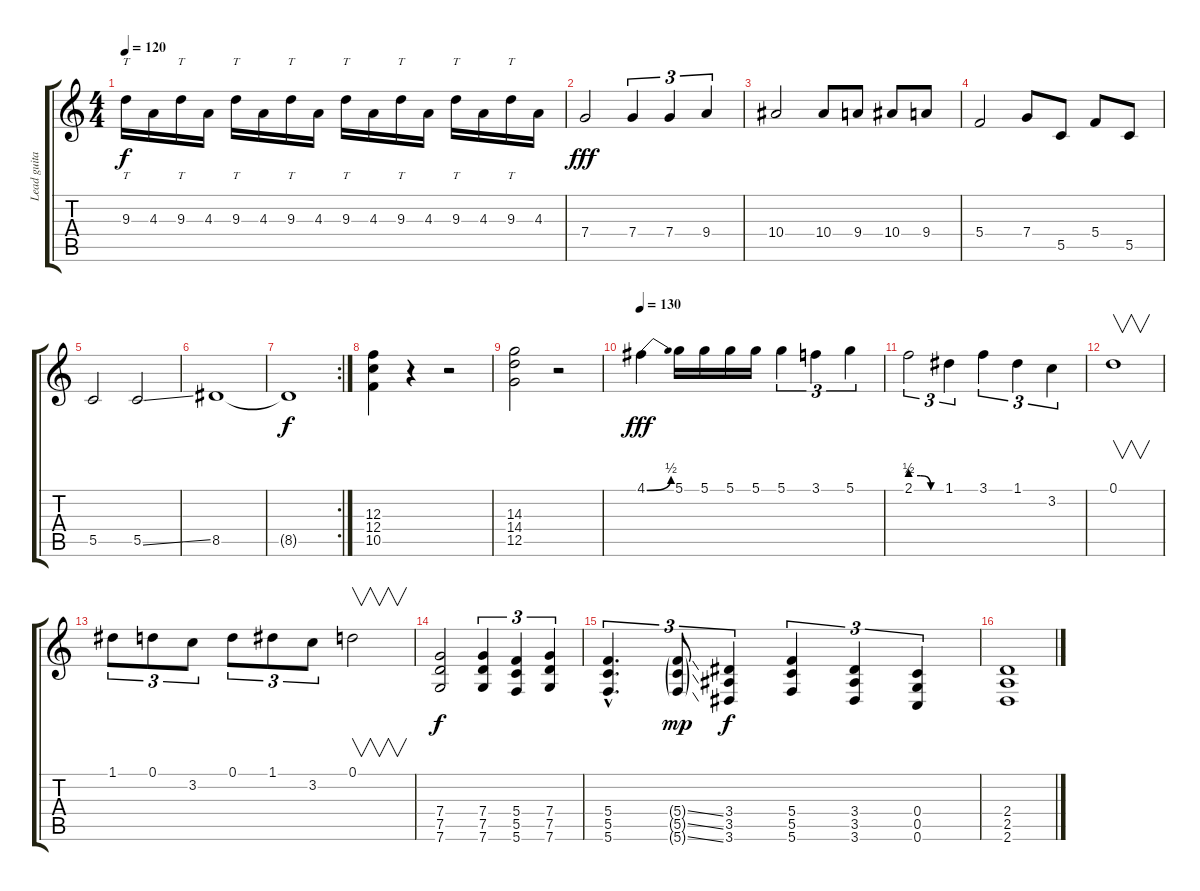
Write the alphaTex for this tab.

\track ("Lead guitar" "Lead guita") {instrument overdrivenguitar}
\staff {score tabs}
\tuning (D4 A3 F3 C3 G2 C2) {hide}
\ts (4 4)
\tempo 120
\clef g2
\ks c
9.3.16{tt dy f} 4.3.16 9.3.16{tt} 4.3.16 9.3.16{tt} 4.3.16 9.3.16{tt} 4.3.16 9.3.16{tt} 4.3.16 9.3.16{tt} 4.3.16 9.3.16{tt} 4.3.16 9.3.16{tt} 4.3.16 |
7.4.2{dy fff} 7.4.4{tu (3 2)} 7.4.4{tu (3 2)} 9.4.4{tu (3 2)} |
10.4.2 10.4.8 9.4.8 10.4.8 9.4.8 |
5.4.2 7.4.8 5.5.8 5.4.8 5.5.8 |
5.5.2 5.5{ss}.2 |
8.5.1 |
\rc 2
8.5{t}.1{dy f} |
(12.3 12.4 10.5).4 r.4 r.2 |
(14.3 14.4 12.5).2 r.2 |
\tempo 130
4.1{be (bend 0 0 60 2)}.4{dy fff instrument overdrivenguitar} 5.1.16 5.1.16 5.1.16 5.1.16 5.1.4{tu (3 2)} 3.1.4{tu (3 2)} 5.1.4{tu (3 2)} |
2.1{be (custom 0 2 20 2 40 0 60 0)}.2{tu (3 2)} 1.1.4{tu (3 2)} 3.1.4{tu (3 2)} 1.1.4{tu (3 2)} 3.2.4{tu (3 2)} |
0.1.1{v} |
1.1.8{tu (3 2)} 0.1.8{tu (3 2)} 3.2.8{tu (3 2)} 0.1.8{tu (3 2)} 1.1.8{tu (3 2)} 3.2.8{tu (3 2)} 0.1.2{v} |
(7.4 7.5 7.6).2{dy f instrument overdrivenguitar} (7.4 7.5 7.6).4{tu (3 2)} (5.4 5.5 5.6).4{tu (3 2)} (7.4 7.5 7.6).4{tu (3 2)} |
(5.4{hac} 5.5{hac} 5.6{hac}).4{d tu (3 2)} (5.4{ss g} 5.5{ss g} 5.6{ss g}).8{tu (3 2) dy mp} (3.4 3.5 3.6).4{tu (3 2) dy f} (5.4 5.5 5.6).4{tu (3 2)} (3.4 3.5 3.6).4{tu (3 2)} (0.4 0.5 0.6).4{tu (3 2)} |
(2.4 2.5 2.6).1
